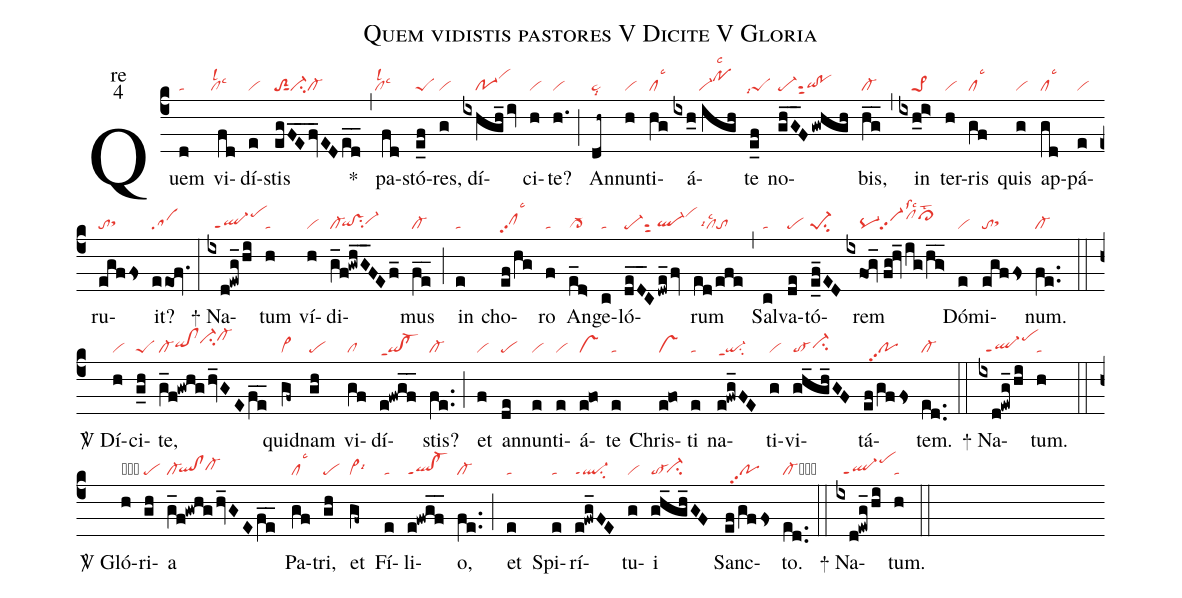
name:Quem vidistis pastores V Dicite V Gloria;
office-part:re;
mode:4;
nabc-lines:1;
%%
(c4) Quem(d|ta) vi(fd|``cllsl2lsc3)dí(e|vi)stis(egFE__fv_EDed__|toS2sut1ci-cl-) <sp>*</sp>(,) pa(fd|``cllsl2lsc3)stó(e_f|peS)res(g|vi), dí(ixhgh_/iv|////po-1vihk)ci(h|vi)te?(h.|vi) (;) An(dh~|ta>lsi8)nun(h|vi)ti(hg|cllsc3)á(ixh_0//igh|////////vi-pohjlsc2)te(e_f|`peSlsi7) no(ghG__F/gwhgh|pe-sut2qihg!pohg)bis,(hg__|cl-) (,) in(ixh_i>|////pe>1) ter(h|vi)ris(gf|cllsc3) quis(g|vi) ap(gd|cllsc3)pá(e|vi)ru(egffs|tosthh)it?(eeof.|sa) (:)

<sp>+</sp> Na(ixd!ewg_/hi|//ql-ppt1pehk)tum(h|ta) ví(h|vi)di(g_f!gwhG__FEf_|cl-`qihg!vshgsu2vi-hh)mus(fe__|cl-) (;) in(e|ta) cho(ef/hg|clhhpp2lsc3)ro(f|ta) An(e_d>|cl->)ge(c|ta)ló(deD__C/dwe_/fv|pe-sut2/ql-hgvihk)rum(ed/efe|//cllsi4lsc2to) (,) Sal(c|ta)va(de|pe)tó(e_f_ED|pe-1su2)rem(ixfog_//fg!hv_/ig/hg>__|////pq-vi-pp2clhjlssc2cl>hjlst2) Dó(e|vi)mi(egffs|tosthh)num.(fe..|cl-) (::)

<sp>V/</sp> Dí(h|vi)ci(g_h|peS)te,(g_f!gwhg/hv_GEfe__|cl-qihh!clhhci-hjcl-hk) quid(gf~|vi>)nam(gh|pe) vi(gf|cl)dí(e!fwgf__|qi!cl-ppt1)stis?(fe..|cl-) (;) et(f|vi) an(de|pe)nun(e|vi)ti(e|vi)á(e@fo|vs)te(e|ta) Chris(e@fo|vs)ti(e|ta) na(e!fwg_FE|qi-su2ppt1)ti(g|vi)vi(gh_gh_GF|to-ci-hh)tá(ef/gffs|//popp2)tem.(ed..|cl-) (::)

<sp>+</sp> Na(ixd!ewg_/hi|//ql-ppt1pehk)tum.(h|ta) (::)

<sp>V/</sp> Gló(h|obvi)ri(gh|pe)a(g_f!gwhg/hv_GEfe__|cl-`qlhg!clhgcl-hh) Pa(gf|cllsc3)tri,(gh|pe) et(gf~|vi>lsi6) Fí(e|ta)li(e!fwgf__|ql!cl-ppt1)o,(fe..|cl-) (;)et(e|ta) Spi(e|ta)rí(e!fwg_FE|ql-ppt1su2)tu(g|vi)i(gh_gh_GF|to-`ci-hg) Sanc(ef/gffs|//popp2)to.(ed..|cl-cb) (::)

<sp>+</sp> Na(ixd!ewg_/hi|//ql-ppt1pehk)tum.(h|ta) (::)
